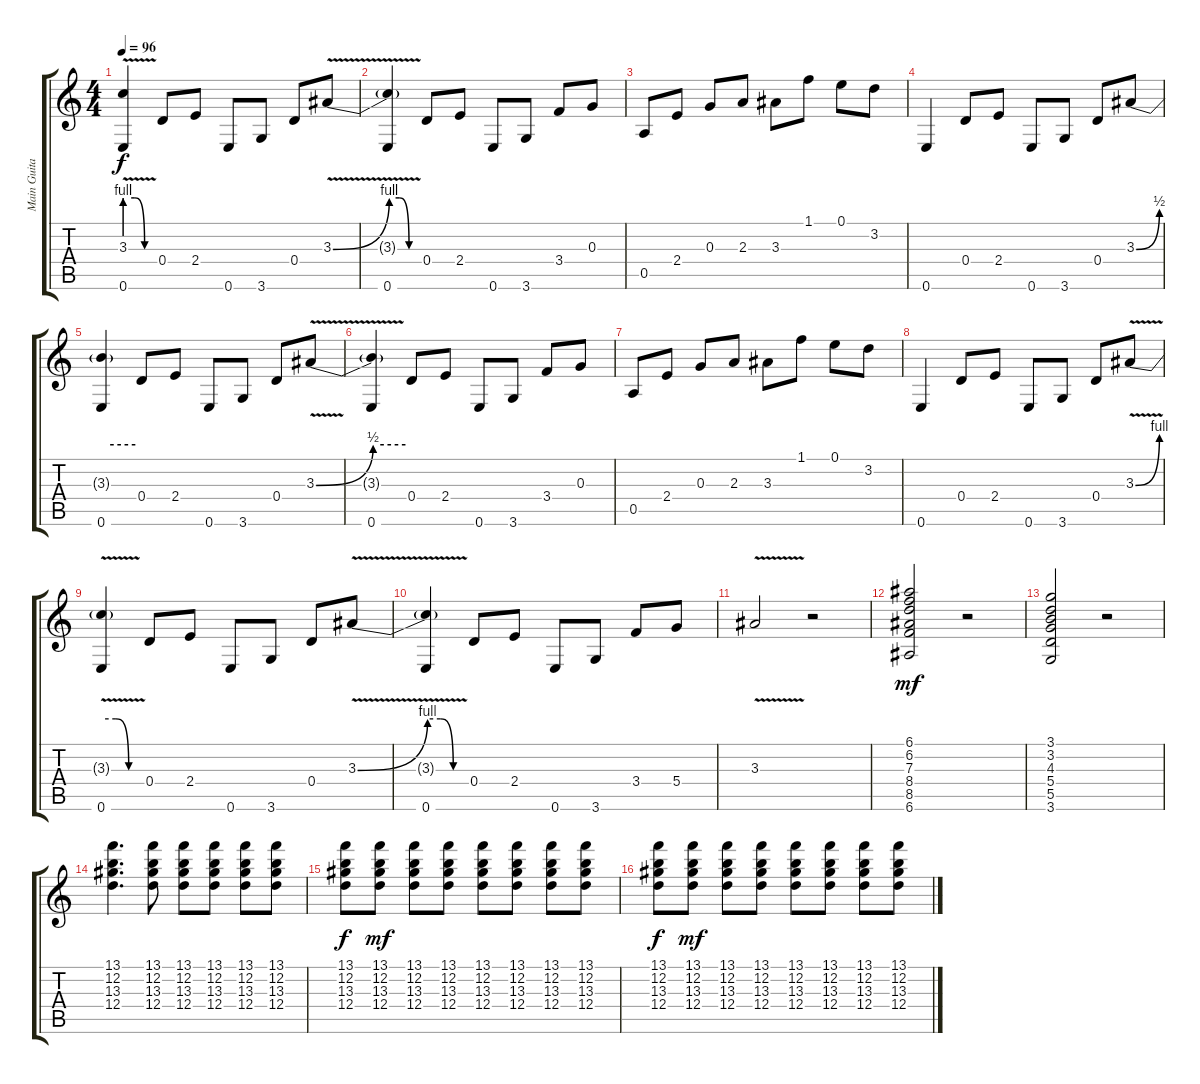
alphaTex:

\track ("Main Guitar" "Main Guita") {instrument overdrivenguitar}
\staff {score tabs}
\tuning (E4 B3 G3 D3 A2 E2) {hide}
\ts (4 4)
\tempo 96
\clef g2
\ks c
(3.3{be (custom 0 4 20 4 40 0 60 0) v t} 0.6{v}).4{dy f} 0.4.8 2.4.8 0.6.8 3.6.8 0.4.8 3.3{be (bend 0 0 60 4) v}.8 |
(3.3{be (custom 0 4 20 4 40 0 60 0) v t} 0.6{v}).4 0.4.8 2.4.8 0.6.8 3.6.8 3.4.8 0.3.8 |
0.5.8 2.4.8 0.3.8 2.3.8 3.3.8 1.1.8 0.1.8 3.2.8 |
0.6.4 0.4.8 2.4.8 0.6.8 3.6.8 0.4.8 3.3{be (bend 0 0 60 2)}.8 |
(3.3{be (hold 0 2 60 2) t} 0.6).4 0.4.8 2.4.8 0.6.8 3.6.8 0.4.8 3.3{be (bend 0 0 60 2) v}.8 |
(3.3{be (hold 0 2 60 2) v t} 0.6).4 0.4.8 2.4.8 0.6.8 3.6.8 3.4.8 0.3.8 |
0.5.8 2.4.8 0.3.8 2.3.8 3.3.8 1.1.8 0.1.8 3.2.8 |
0.6.4 0.4.8 2.4.8 0.6.8 3.6.8 0.4.8 3.3{be (bend 0 0 60 4) v}.8 |
(3.3{be (custom 0 4 20 4 40 0 60 0) v t} 0.6{v}).4 0.4.8 2.4.8 0.6.8 3.6.8 0.4.8 3.3{be (bend 0 0 60 4) v}.8 |
(3.3{be (custom 0 4 20 4 40 0 60 0) v t} 0.6{v}).4 0.4.8 2.4.8 0.6.8 3.6.8 3.4.8 5.4.8 |
3.3{v}.2 r.2 |
(6.1 6.2 7.3 8.4 8.5 6.6).2{dy mf} r.2 |
(3.1 3.2 4.3 5.4 5.5 3.6).2 r.2 |
(13.1 12.2 13.3 12.4).4{d} (13.1 12.2 13.3 12.4).8 (13.1 12.2 13.3 12.4).8 (13.1 12.2 13.3 12.4).8 (13.1 12.2 13.3 12.4).8 (13.1 12.2 13.3 12.4).8 |
(13.1 12.2 13.3 12.4).8{dy f} (13.1 12.2 13.3 12.4).8{dy mf} (13.1 12.2 13.3 12.4).8 (13.1 12.2 13.3 12.4).8 (13.1 12.2 13.3 12.4).8 (13.1 12.2 13.3 12.4).8 (13.1 12.2 13.3 12.4).8 (13.1 12.2 13.3 12.4).8 |
(13.1 12.2 13.3 12.4).8{dy f} (13.1 12.2 13.3 12.4).8{dy mf} (13.1 12.2 13.3 12.4).8 (13.1 12.2 13.3 12.4).8 (13.1 12.2 13.3 12.4).8 (13.1 12.2 13.3 12.4).8 (13.1 12.2 13.3 12.4).8 (13.1 12.2 13.3 12.4).8
